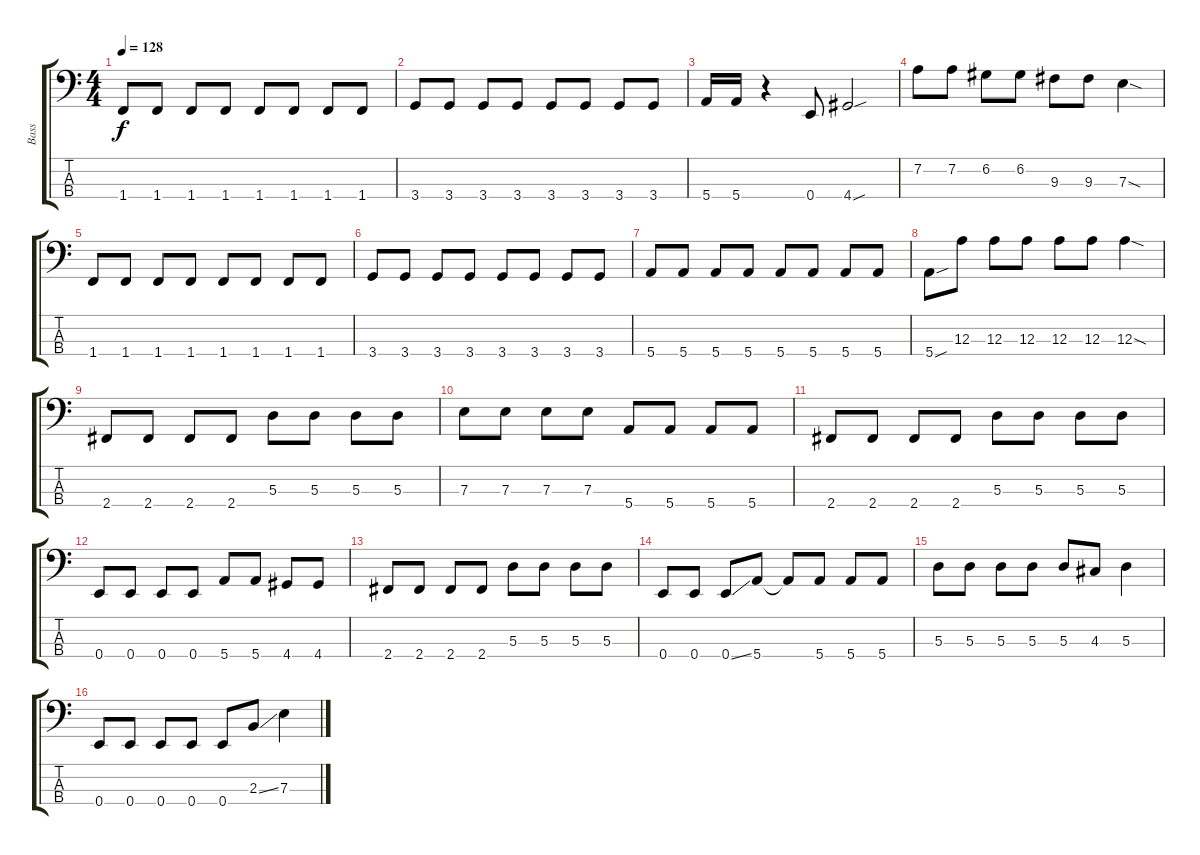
\track ("Bass" "Bass") {instrument electricbasspick}
\staff {score tabs}
\tuning (G2 D2 A1 E1) {hide}
\ts (4 4)
\tempo 128
\clef f4
\ks c
1.4.8{dy f} 1.4.8 1.4.8 1.4.8 1.4.8 1.4.8 1.4.8 1.4.8 |
3.4.8 3.4.8 3.4.8 3.4.8 3.4.8 3.4.8 3.4.8 3.4.8 |
5.4.16 5.4.16 r.4 0.4.8 4.4{sou}.2 |
7.2.8 7.2.8 6.2.8 6.2.8 9.3.8 9.3.8 7.3{sod}.4 |
1.4.8 1.4.8 1.4.8 1.4.8 1.4.8 1.4.8 1.4.8 1.4.8 |
3.4.8 3.4.8 3.4.8 3.4.8 3.4.8 3.4.8 3.4.8 3.4.8 |
5.4.8 5.4.8 5.4.8 5.4.8 5.4.8 5.4.8 5.4.8 5.4.8 |
5.4{sou}.8 12.3.8 12.3.8 12.3.8 12.3.8 12.3.8 12.3{sod}.4 |
2.4.8 2.4.8 2.4.8 2.4.8 5.3.8 5.3.8 5.3.8 5.3.8 |
7.3.8 7.3.8 7.3.8 7.3.8 5.4.8 5.4.8 5.4.8 5.4.8 |
2.4.8 2.4.8 2.4.8 2.4.8 5.3.8 5.3.8 5.3.8 5.3.8 |
0.4.8 0.4.8 0.4.8 0.4.8 5.4.8 5.4.8 4.4.8 4.4.8 |
2.4.8 2.4.8 2.4.8 2.4.8 5.3.8 5.3.8 5.3.8 5.3.8 |
0.4.8 0.4.8 0.4{ss}.8 5.4.8 5.4{t}.8 5.4.8 5.4.8 5.4.8 |
5.3.8 5.3.8 5.3.8 5.3.8 5.3.8 4.3.8 5.3.4 |
0.4.8 0.4.8 0.4.8 0.4.8 0.4.8 2.3{ss}.8 7.3.4
